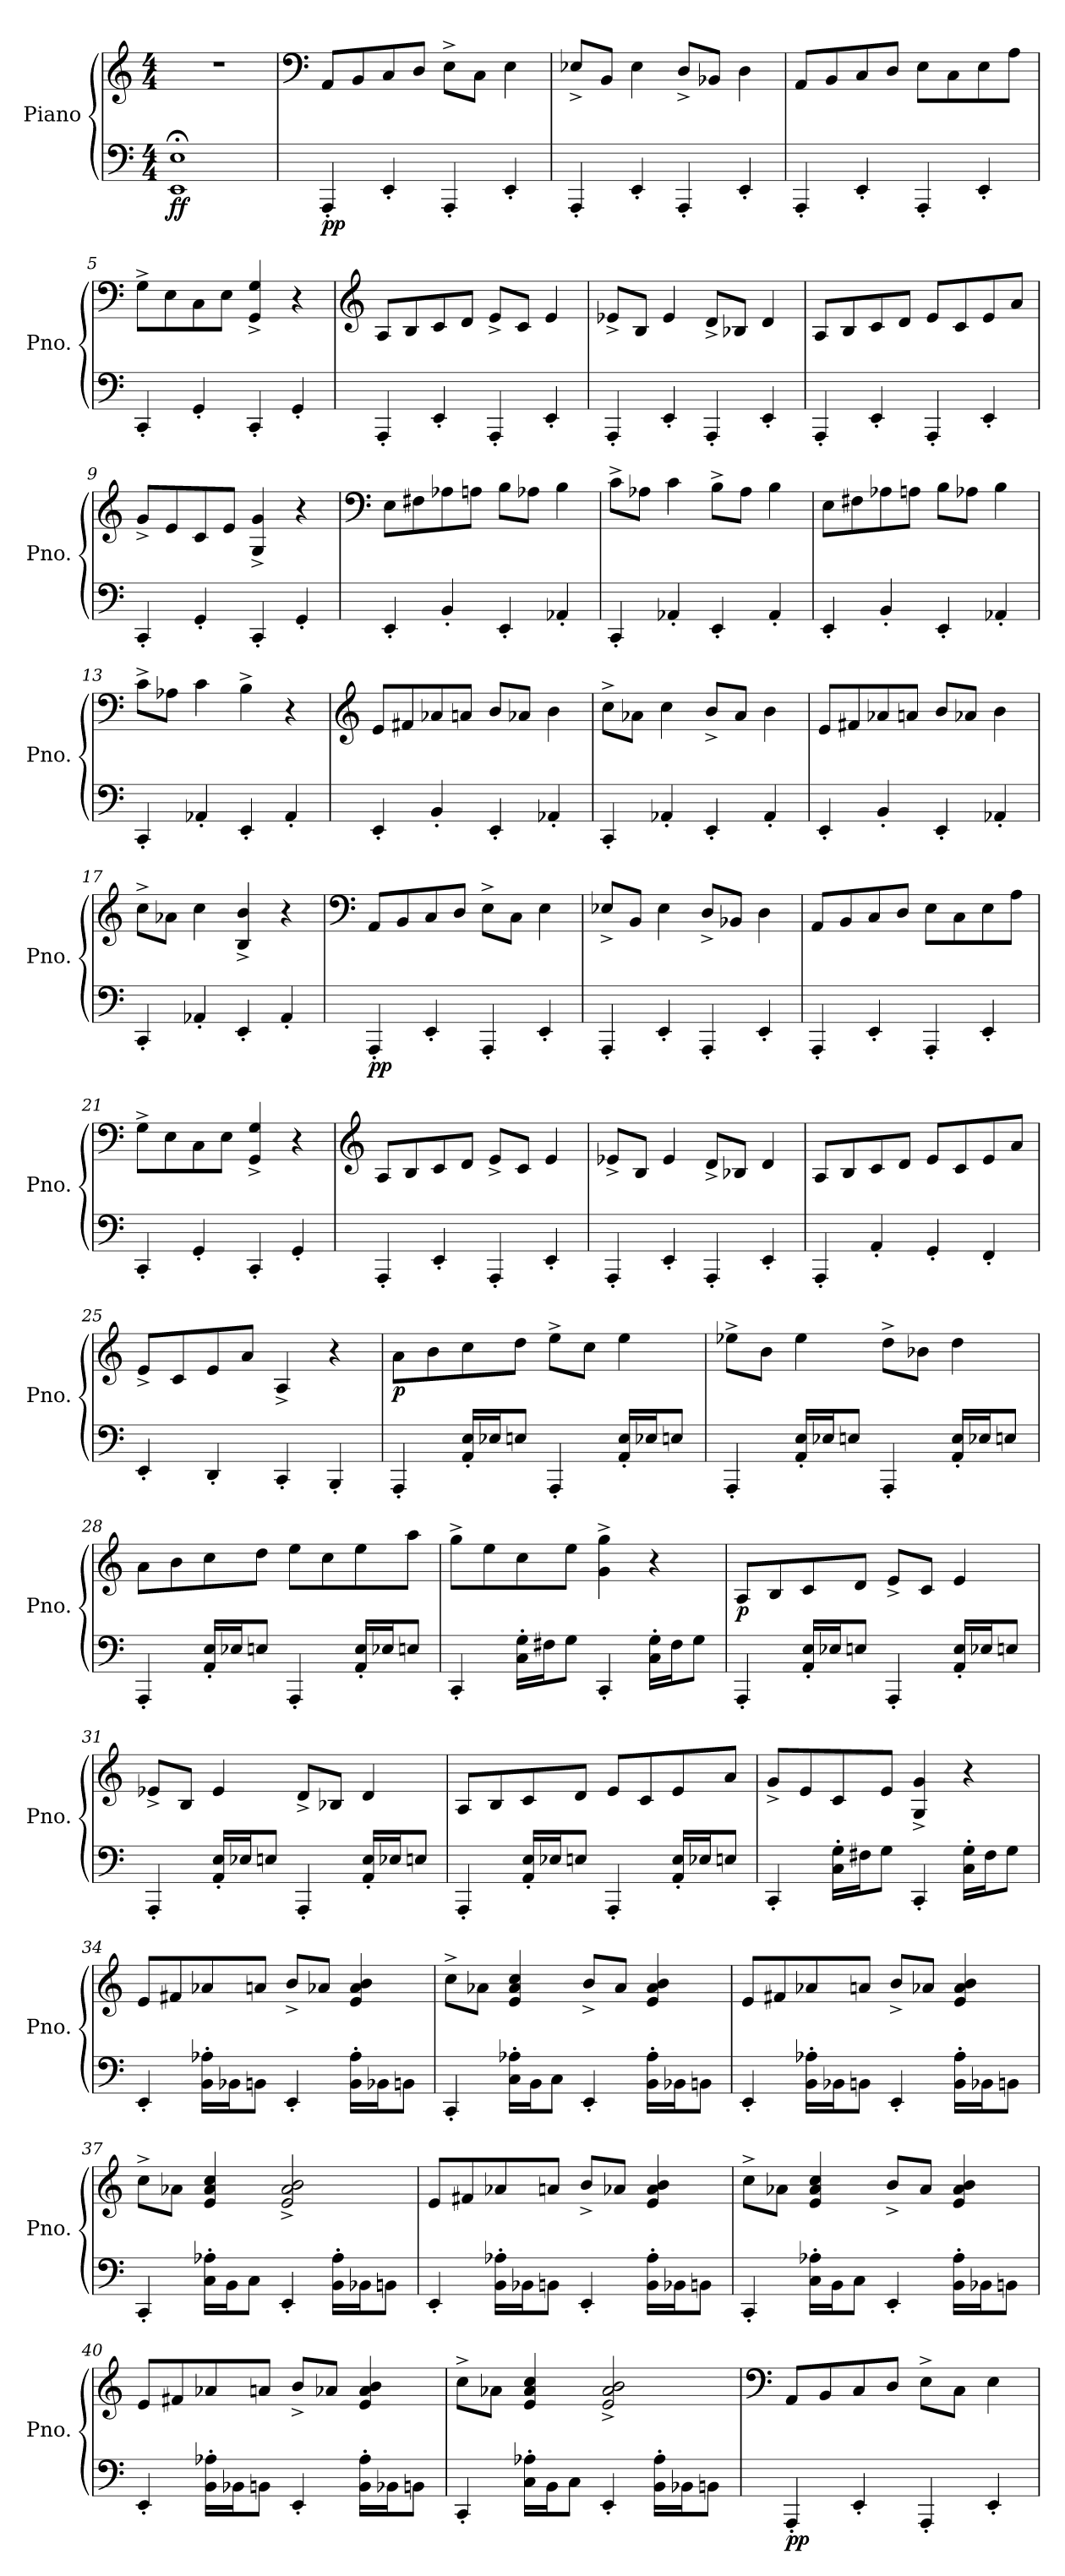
**kern	**kern	**dynam
*part1	*part1	*part1
*staff2	*staff1	*staff1/2
*I"Piano	*	*
*I'Pno.	*	*
*clefF4	*clefG2	*
*k[]	*k[]	*
*M4/4	*M4/4	*
*MM120	*MM120	*
=1	=1	=1
!	!	!LO:DY:b=2
!	!	!LO:DY:n=1:b=2
1EE;< 1E;<	1r	f f
=2	=2	=2
*	*clefF4	*
!	!	!LO:DY:b=2
!	!	!LO:DY:n=1:b
4AAA'/	8AA/L	p p
.	8BB/	.
4EE'/	8C/	.
.	8D/J	.
4AAA'/	8E^\L	.
.	8C\J	.
4EE'/	4E\	.
=3	=3	=3
4AAA'/	8E-X^/L	.
.	8BB/J	.
4EE'/	4E-\	.
4AAA'/	8D^/L	.
.	8BB-X/J	.
4EE'/	4D\	.
=4	=4	=4
4AAA'/	8AA/L	.
.	8BB/	.
4EE'/	8C/	.
.	8D/J	.
4AAA'/	8E\L	.
.	8C\	.
4EE'/	8E\	.
.	8A\J	.
=5	=5	=5
4CC'/	8G^\L	.
.	8E\	.
4GG'/	8C\	.
.	8E\J	.
4CC'/	4GG/^ 4G/^	.
4GG'/	4r	.
=6	=6	=6
*	*clefG2	*
4AAA'/	8A/L	.
.	8B/	.
4EE'/	8c/	.
.	8d/J	.
4AAA'/	8e^/L	.
.	8c/J	.
4EE'/	4e/	.
!!LO:LB:g=z
=7	=7	=7
4AAA'/	8e-X^/L	.
.	8B/J	.
4EE'/	4e-/	.
4AAA'/	8d^/L	.
.	8B-X/J	.
4EE'/	4d/	.
=8	=8	=8
4AAA'/	8A/L	.
.	8B/	.
4EE'/	8c/	.
.	8d/J	.
4AAA'/	8e/L	.
.	8c/	.
4EE'/	8e/	.
.	8a/J	.
=9	=9	=9
4CC'/	8g^/L	.
.	8e/	.
4GG'/	8c/	.
.	8e/J	.
4CC'/	4G/^ 4g/^	.
4GG'/	4r	.
=10	=10	=10
*	*clefF4	*
4EE'/	8E\L	.
.	8F#X\	.
4BB'/	8A-X\	.
.	8An\J	.
4EE'/	8B\L	.
.	8A-X\J	.
4AA-X'/	4B\	.
=11	=11	=11
4CC'/	8c^\L	.
.	8A-X\J	.
4AA-X'/	4c\	.
4EE'/	8B^\L	.
.	8A-\J	.
4AA-'/	4B\	.
=12	=12	=12
4EE'/	8E\L	.
.	8F#X\	.
4BB'/	8A-X\	.
.	8An\J	.
4EE'/	8B\L	.
.	8A-X\J	.
4AA-X'/	4B\	.
!!LO:LB:g=z
=13	=13	=13
4CC'/	8c^\L	.
.	8A-X\J	.
4AA-X'/	4c\	.
4EE'/	4B^\	.
4AA-'/	4r	.
=14	=14	=14
*	*clefG2	*
4EE'/	8e/L	.
.	8f#X/	.
4BB'/	8a-X/	.
.	8an/J	.
4EE'/	8b/L	.
.	8a-X/J	.
4AA-X'/	4b\	.
=15	=15	=15
4CC'/	8cc^\L	.
.	8a-X\J	.
4AA-X'/	4cc\	.
4EE'/	8b^/L	.
.	8a-/J	.
4AA-'/	4b\	.
=16	=16	=16
4EE'/	8e/L	.
.	8f#X/	.
4BB'/	8a-X/	.
.	8an/J	.
4EE'/	8b/L	.
.	8a-X/J	.
4AA-X'/	4b\	.
=17	=17	=17
4CC'/	8cc^\L	.
.	8a-X\J	.
4AA-X'/	4cc\	.
4EE'/	4B/^ 4b/^	.
4AA-'/	4r	.
=18	=18	=18
*	*clefF4	*
!	!	!LO:DY:b=2
!	!	!LO:DY:n=1:b
4AAA'/	8AA/L	p p
.	8BB/	.
4EE'/	8C/	.
.	8D/J	.
4AAA'/	8E^\L	.
.	8C\J	.
4EE'/	4E\	.
!!LO:LB:g=z
=19	=19	=19
4AAA'/	8E-X^/L	.
.	8BB/J	.
4EE'/	4E-\	.
4AAA'/	8D^/L	.
.	8BB-X/J	.
4EE'/	4D\	.
=20	=20	=20
4AAA'/	8AA/L	.
.	8BB/	.
4EE'/	8C/	.
.	8D/J	.
4AAA'/	8E\L	.
.	8C\	.
4EE'/	8E\	.
.	8A\J	.
=21	=21	=21
4CC'/	8G^\L	.
.	8E\	.
4GG'/	8C\	.
.	8E\J	.
4CC'/	4GG/^ 4G/^	.
4GG'/	4r	.
=22	=22	=22
*	*clefG2	*
4AAA'/	8A/L	.
.	8B/	.
4EE'/	8c/	.
.	8d/J	.
4AAA'/	8e^/L	.
.	8c/J	.
4EE'/	4e/	.
=23	=23	=23
4AAA'/	8e-X^/L	.
.	8B/J	.
4EE'/	4e-/	.
4AAA'/	8d^/L	.
.	8B-X/J	.
4EE'/	4d/	.
=24	=24	=24
4AAA'/	8A/L	.
.	8B/	.
4AA'/	8c/	.
.	8d/J	.
4GG'/	8e/L	.
.	8c/	.
4FF'/	8e/	.
.	8a/J	.
!!LO:LB:g=z
=25	=25	=25
4EE'/	8e^/L	.
.	8c/	.
4DD'/	8e/	.
.	8a/J	.
4CC'/	4A^/	.
4BBB'/	4r	.
=26	=26	=26
!	!	!LO:DY:b
4AAA'/	8a\L	p
.	8b\	.
16AA/' 16E/'LL	8cc\	.
16E-X/J	.	.
8En/J	8dd\J	.
4AAA'/	8ee^\L	.
.	8cc\J	.
16AA/' 16E/'LL	4ee\	.
16E-X/J	.	.
8En/J	.	.
=27	=27	=27
4AAA'/	8ee-X^\L	.
.	8b\J	.
16AA/' 16E/'LL	4ee-\	.
16E-X/J	.	.
8En/J	.	.
4AAA'/	8dd^\L	.
.	8b-X\J	.
16AA/' 16E/'LL	4dd\	.
16E-X/J	.	.
8En/J	.	.
=28	=28	=28
4AAA'/	8a\L	.
.	8b\	.
16AA/' 16E/'LL	8cc\	.
16E-X/J	.	.
8En/J	8dd\J	.
4AAA'/	8ee\L	.
.	8cc\	.
16AA/' 16E/'LL	8ee\	.
16E-X/J	.	.
8En/J	8aa\J	.
!!LO:PB:g=z
=29	=29	=29
4CC'/	8gg^\L	.
.	8ee\	.
16C\' 16G\'LL	8cc\	.
16F#X\J	.	.
8G\J	8ee\J	.
4CC'/	4g\^ 4gg\^	.
16C\' 16G\'LL	4r	.
16F#\J	.	.
8G\J	.	.
=30	=30	=30
!	!	!LO:DY:b
4AAA'/	8A/L	p
.	8B/	.
16AA/' 16E/'LL	8c/	.
16E-X/J	.	.
8En/J	8d/J	.
4AAA'/	8e^/L	.
.	8c/J	.
16AA/' 16E/'LL	4e/	.
16E-X/J	.	.
8En/J	.	.
=31	=31	=31
4AAA'/	8e-X^/L	.
.	8B/J	.
16AA/' 16E/'LL	4e-/	.
16E-X/J	.	.
8En/J	.	.
4AAA'/	8d^/L	.
.	8B-X/J	.
16AA/' 16E/'LL	4d/	.
16E-X/J	.	.
8En/J	.	.
=32	=32	=32
4AAA'/	8A/L	.
.	8B/	.
16AA/' 16E/'LL	8c/	.
16E-X/J	.	.
8En/J	8d/J	.
4AAA'/	8e/L	.
.	8c/	.
16AA/' 16E/'LL	8e/	.
16E-X/J	.	.
8En/J	8a/J	.
!!LO:LB:g=z
=33	=33	=33
4CC'/	8g^/L	.
.	8e/	.
16C\' 16G\'LL	8c/	.
16F#X\J	.	.
8G\J	8e/J	.
4CC'/	4G/^ 4g/^	.
16C\' 16G\'LL	4r	.
16F#\J	.	.
8G\J	.	.
=34	=34	=34
4EE'/	8e/L	.
.	8f#X/	.
16BB\' 16A-X\'LL	8a-X/	.
16BB-X\J	.	.
8BBn\J	8an/J	.
4EE'/	8b^/L	.
.	8a-X/J	.
16BB\' 16A-\'LL	4e/ 4a-/ 4b/	.
16BB-X\J	.	.
8BBn\J	.	.
=35	=35	=35
4CC'/	8cc^\L	.
.	8a-X\J	.
16C\' 16A-X\'LL	4e/ 4a-/ 4cc/	.
16BB\J	.	.
8C\J	.	.
4EE'/	8b^/L	.
.	8a-/J	.
16BB\' 16A-\'LL	4e/ 4a-/ 4b/	.
16BB-X\J	.	.
8BBn\J	.	.
=36	=36	=36
4EE'/	8e/L	.
.	8f#X/	.
16BB\' 16A-X\'LL	8a-X/	.
16BB-X\J	.	.
8BBn\J	8an/J	.
4EE'/	8b^/L	.
.	8a-X/J	.
16BB\' 16A-\'LL	4e/ 4a-/ 4b/	.
16BB-X\J	.	.
8BBn\J	.	.
!!LO:LB:g=z
=37	=37	=37
4CC'/	8cc^\L	.
.	8a-X\J	.
16C\' 16A-X\'LL	4e/ 4a-/ 4cc/	.
16BB\J	.	.
8C\J	.	.
4EE'/	2e/^ 2a-/^ 2b/^	.
16BB\' 16A-\'LL	.	.
16BB-X\J	.	.
8BBn\J	.	.
=38	=38	=38
4EE'/	8e/L	.
.	8f#X/	.
16BB\' 16A-X\'LL	8a-X/	.
16BB-X\J	.	.
8BBn\J	8an/J	.
4EE'/	8b^/L	.
.	8a-X/J	.
16BB\' 16A-\'LL	4e/ 4a-/ 4b/	.
16BB-X\J	.	.
8BBn\J	.	.
=39	=39	=39
4CC'/	8cc^\L	.
.	8a-X\J	.
16C\' 16A-X\'LL	4e/ 4a-/ 4cc/	.
16BB\J	.	.
8C\J	.	.
4EE'/	8b^/L	.
.	8a-/J	.
16BB\' 16A-\'LL	4e/ 4a-/ 4b/	.
16BB-X\J	.	.
8BBn\J	.	.
=40	=40	=40
4EE'/	8e/L	.
.	8f#X/	.
16BB\' 16A-X\'LL	8a-X/	.
16BB-X\J	.	.
8BBn\J	8an/J	.
4EE'/	8b^/L	.
.	8a-X/J	.
16BB\' 16A-\'LL	4e/ 4a-/ 4b/	.
16BB-X\J	.	.
8BBn\J	.	.
!!LO:LB:g=z
=41	=41	=41
4CC'/	8cc^\L	.
.	8a-X\J	.
16C\' 16A-X\'LL	4e/ 4a-/ 4cc/	.
16BB\J	.	.
8C\J	.	.
4EE'/	2e/^ 2a-/^ 2b/^	.
16BB\' 16A-\'LL	.	.
16BB-X\J	.	.
8BBn\J	.	.
=42	=42	=42
*	*clefF4	*
!	!	!LO:DY:b=2
!	!	!LO:DY:n=1:b
4AAA'/	8AA/L	p p
.	8BB/	.
4EE'/	8C/	.
.	8D/J	.
4AAA'/	8E^\L	.
.	8C\J	.
4EE'/	4E\	.
=	=	=
*-	*-	*-
